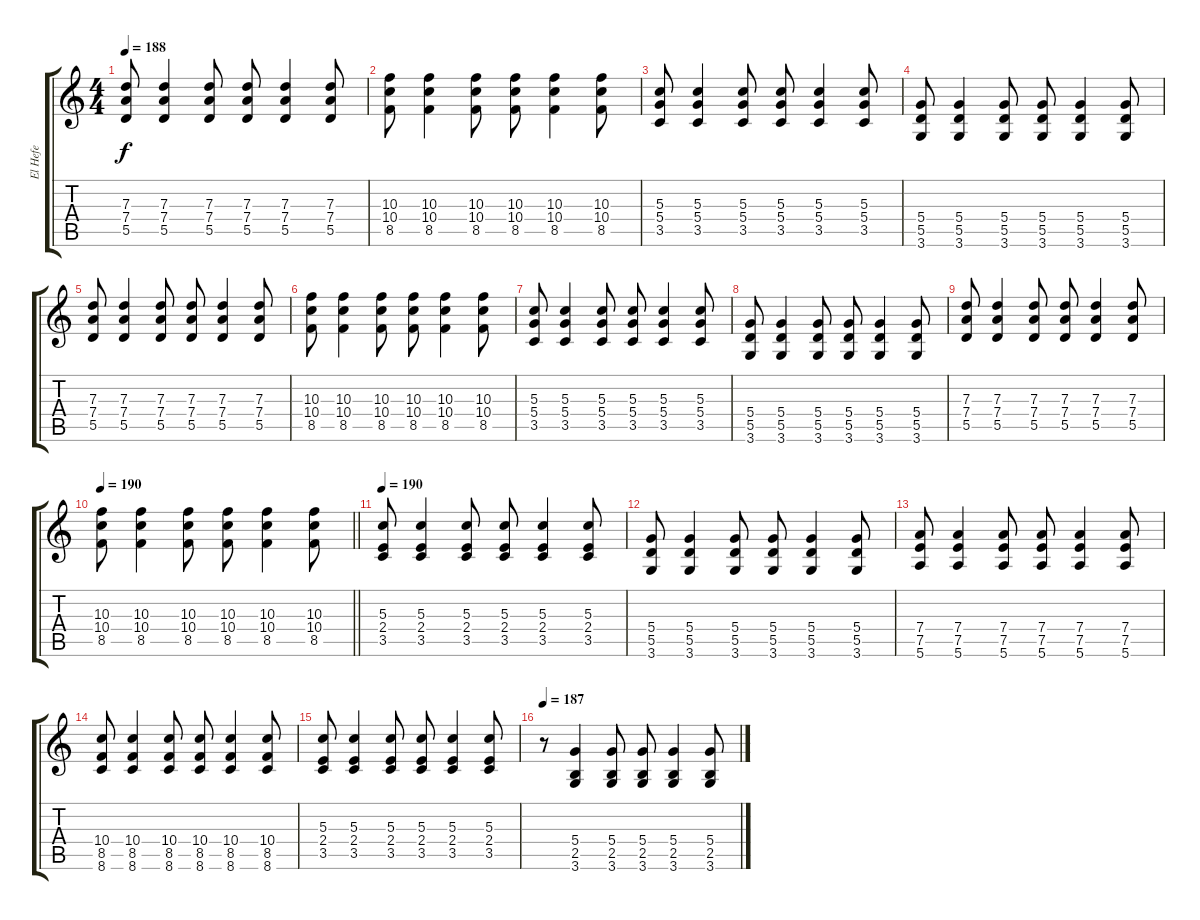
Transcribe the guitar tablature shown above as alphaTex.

\track ("El Hefe" "El Hefe") {instrument distortionguitar}
\staff {score tabs}
\tuning (E4 B3 G3 D3 A2 E2) {hide}
\ts (4 4)
\tempo 188
\clef g2
\ks c
(7.3 7.4 5.5).8{dy f} (7.3 7.4 5.5).4 (7.3 7.4 5.5).8 (7.3 7.4 5.5).8 (7.3 7.4 5.5).4 (7.3 7.4 5.5).8 |
(10.3 10.4 8.5).8 (10.3 10.4 8.5).4 (10.3 10.4 8.5).8 (10.3 10.4 8.5).8 (10.3 10.4 8.5).4 (10.3 10.4 8.5).8 |
(5.3 5.4 3.5).8 (5.3 5.4 3.5).4 (5.3 5.4 3.5).8 (5.3 5.4 3.5).8 (5.3 5.4 3.5).4 (5.3 5.4 3.5).8 |
(5.4 5.5 3.6).8 (5.4 5.5 3.6).4 (5.4 5.5 3.6).8 (5.4 5.5 3.6).8 (5.4 5.5 3.6).4 (5.4 5.5 3.6).8 |
(7.3 7.4 5.5).8 (7.3 7.4 5.5).4 (7.3 7.4 5.5).8 (7.3 7.4 5.5).8 (7.3 7.4 5.5).4 (7.3 7.4 5.5).8 |
(10.3 10.4 8.5).8 (10.3 10.4 8.5).4 (10.3 10.4 8.5).8 (10.3 10.4 8.5).8 (10.3 10.4 8.5).4 (10.3 10.4 8.5).8 |
(5.3 5.4 3.5).8 (5.3 5.4 3.5).4 (5.3 5.4 3.5).8 (5.3 5.4 3.5).8 (5.3 5.4 3.5).4 (5.3 5.4 3.5).8 |
(5.4 5.5 3.6).8 (5.4 5.5 3.6).4 (5.4 5.5 3.6).8 (5.4 5.5 3.6).8 (5.4 5.5 3.6).4 (5.4 5.5 3.6).8 |
(7.3 7.4 5.5).8 (7.3 7.4 5.5).4 (7.3 7.4 5.5).8 (7.3 7.4 5.5).8 (7.3 7.4 5.5).4 (7.3 7.4 5.5).8 |
\tempo 190
\barLineRight lightlight
(10.3 10.4 8.5).8 (10.3 10.4 8.5).4 (10.3 10.4 8.5).8 (10.3 10.4 8.5).8 (10.3 10.4 8.5).4 (10.3 10.4 8.5).8 |
\section ("" "")
\tempo 190
(5.3 2.4 3.5).8 (5.3 2.4 3.5).4 (5.3 2.4 3.5).8 (5.3 2.4 3.5).8 (5.3 2.4 3.5).4 (5.3 2.4 3.5).8 |
(5.4 5.5 3.6).8 (5.4 5.5 3.6).4 (5.4 5.5 3.6).8 (5.4 5.5 3.6).8 (5.4 5.5 3.6).4 (5.4 5.5 3.6).8 |
(7.4 7.5 5.6).8 (7.4 7.5 5.6).4 (7.4 7.5 5.6).8 (7.4 7.5 5.6).8 (7.4 7.5 5.6).4 (7.4 7.5 5.6).8 |
(10.4 8.5 8.6).8 (10.4 8.5 8.6).4 (10.4 8.5 8.6).8 (10.4 8.5 8.6).8 (10.4 8.5 8.6).4 (10.4 8.5 8.6).8 |
(5.3 2.4 3.5).8 (5.3 2.4 3.5).4 (5.3 2.4 3.5).8 (5.3 2.4 3.5).8 (5.3 2.4 3.5).4 (5.3 2.4 3.5).8 |
\tempo 187
r.8 (5.4 2.5 3.6).4 (5.4 2.5 3.6).8 (5.4 2.5 3.6).8 (5.4 2.5 3.6).4 (5.4 2.5 3.6).8
